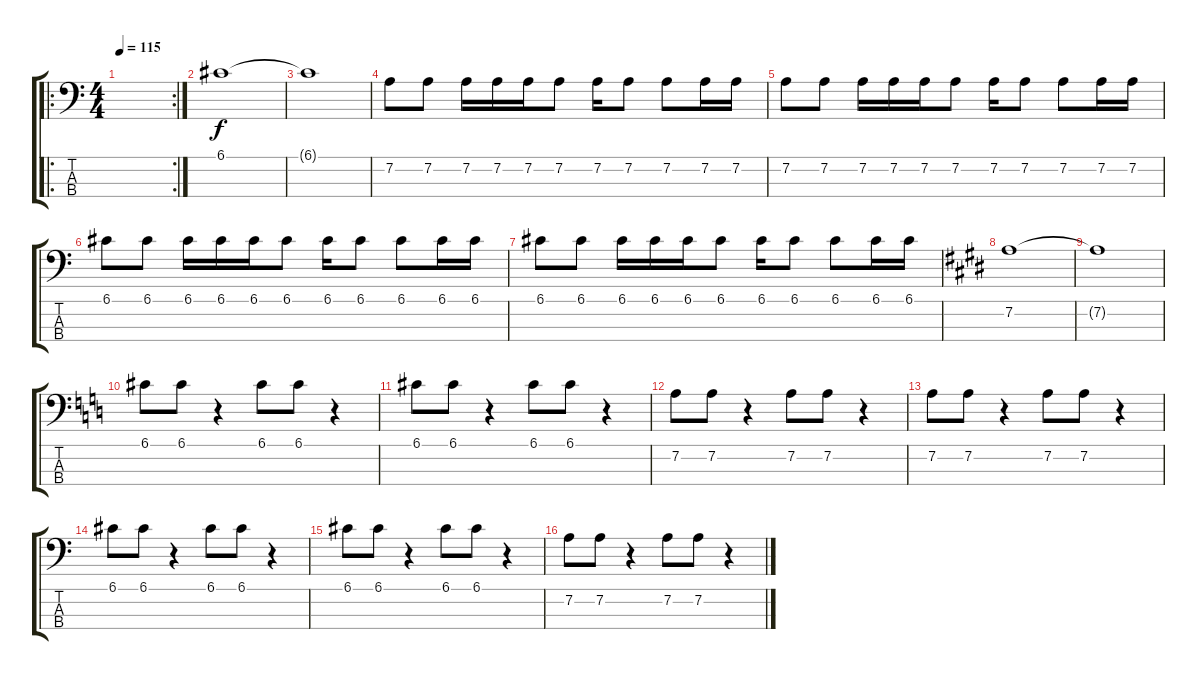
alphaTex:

\track "" {instrument electricbassfinger}
\staff {score tabs}
\tuning (G2 D2 A1 E1) {hide}
\ro
\rc 2
\ts (4 4)
\tempo 115
\clef f4
\ks c
|
6.1.1 |
6.1{t}.1 |
7.2.8 7.2.8 7.2.16 7.2.16 7.2.16 7.2.8 7.2.16 7.2.8 7.2.8 7.2.16 7.2.16 |
7.2.8 7.2.8 7.2.16 7.2.16 7.2.16 7.2.8 7.2.16 7.2.8 7.2.8 7.2.16 7.2.16 |
6.1.8 6.1.8 6.1.16 6.1.16 6.1.16 6.1.8 6.1.16 6.1.8 6.1.8 6.1.16 6.1.16 |
6.1.8 6.1.8 6.1.16 6.1.16 6.1.16 6.1.8 6.1.16 6.1.8 6.1.8 6.1.16 6.1.16 |
\ks e
7.2.1 |
7.2{t}.1 |
\ks c
6.1.8 6.1.8 r.4 6.1.8 6.1.8 r.4 |
6.1.8 6.1.8 r.4 6.1.8 6.1.8 r.4 |
7.2.8 7.2.8 r.4 7.2.8 7.2.8 r.4 |
7.2.8 7.2.8 r.4 7.2.8 7.2.8 r.4 |
6.1.8 6.1.8 r.4 6.1.8 6.1.8 r.4 |
6.1.8 6.1.8 r.4 6.1.8 6.1.8 r.4 |
7.2.8 7.2.8 r.4 7.2.8 7.2.8 r.4
